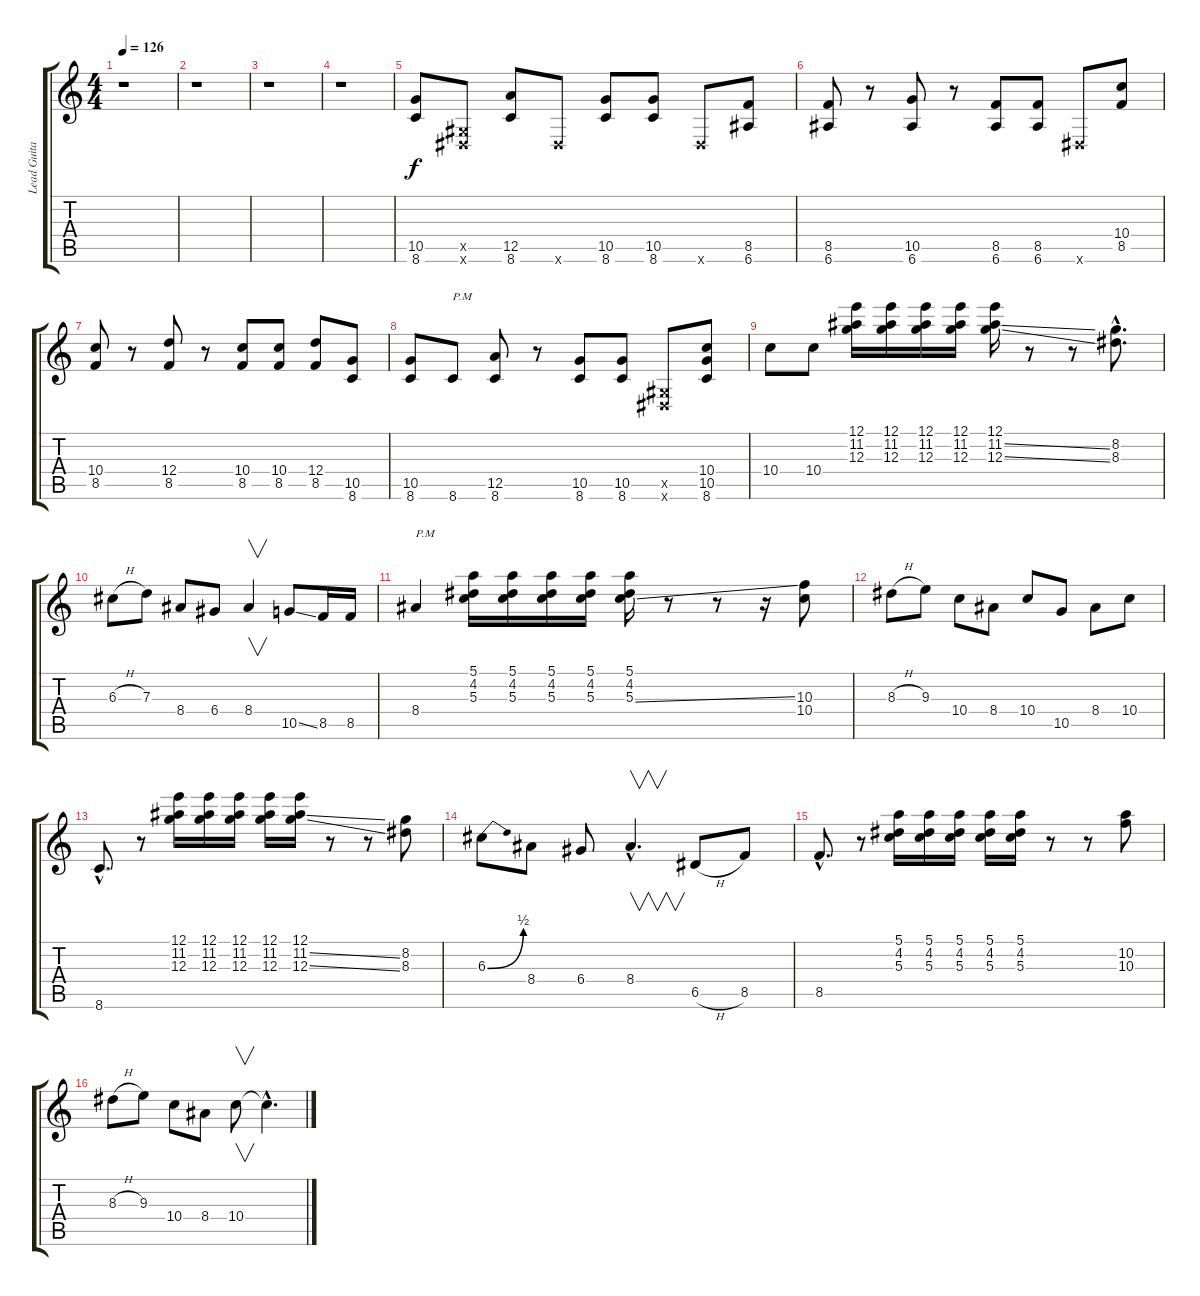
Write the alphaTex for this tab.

\track ("Lead Guitar (2)" "Lead Guita") {instrument distortionguitar}
\staff {score tabs}
\tuning (E4 B3 G3 D3 A2 E2) {hide}
\ts (4 4)
\tempo 126
\clef g2
\ks c
r.1{dy f instrument distortionguitar} |
r.1 |
r.1 |
r.1 |
(10.5 8.6).8 (-1.5{x} -1.6{x}).8 (12.5 8.6).8 -1.6{x}.8 (10.5 8.6).8 (10.5 8.6).8 -1.6{x}.8 (8.5 6.6).8 |
(8.5 6.6).8 r.8 (10.5 6.6).8 r.8 (8.5 6.6).8 (8.5 6.6).8 -1.6{x}.8 (10.4 8.5).8 |
(10.4 8.5).8 r.8 (12.4 8.5).8 r.8 (10.4 8.5).8 (10.4 8.5).8 (12.4 8.5).8 (10.5 8.6).8 |
(10.5 8.6).8 8.6.8{txt "P.M"} (12.5 8.6).8 r.8 (10.5 8.6).8 (10.5 8.6).8 (-1.5{x} -1.6{x}).8 (10.4 10.5 8.6).8 |
10.4.8 10.4.8 (12.1 11.2 12.3).16 (12.1 11.2 12.3).16 (12.1 11.2 12.3).16 (12.1 11.2 12.3).16 (12.1 11.2{ss} 12.3{ss}).16 r.8 r.8 (8.2{hac} 8.3{hac}).8{d} |
6.3{h}.8 7.3.8 8.4.8 6.4.8 8.4.4{v} 10.5{ss}.8 8.5.16 8.5.16 |
8.4.4{txt "P.M"} (5.1 4.2 5.3).16 (5.1 4.2 5.3).16 (5.1 4.2 5.3).16 (5.1 4.2 5.3).16 (5.1 4.2 5.3{ss}).16 r.8 r.8 r.16 (10.3 10.4).8 |
8.3{h}.8 9.3.8 10.4.8 8.4.8 10.4.8 10.5.8 8.4.8 10.4.8 |
8.6{hac}.8{d} r.8 (12.1 11.2 12.3).16 (12.1 11.2 12.3).16 (12.1 11.2 12.3).16 (12.1 11.2 12.3).16 (12.1 11.2{ss} 12.3{ss}).16 r.8 r.8 (8.2 8.3).8 |
6.3{be (bend 0 0 60 2)}.8 8.4.8 6.4.8 8.4{hac}.4{v d} 6.5{h}.8 8.5.8 |
8.5{hac}.8{d} r.8 (5.1 4.2 5.3).16 (5.1 4.2 5.3).16 (5.1 4.2 5.3).16 (5.1 4.2 5.3).16 (5.1 4.2 5.3).16 r.8 r.8 (10.2 10.3).8 |
8.3{h}.8 9.3.8 10.4.8 8.4.8 10.4.8{v} 10.4{hac t}.4{d}
